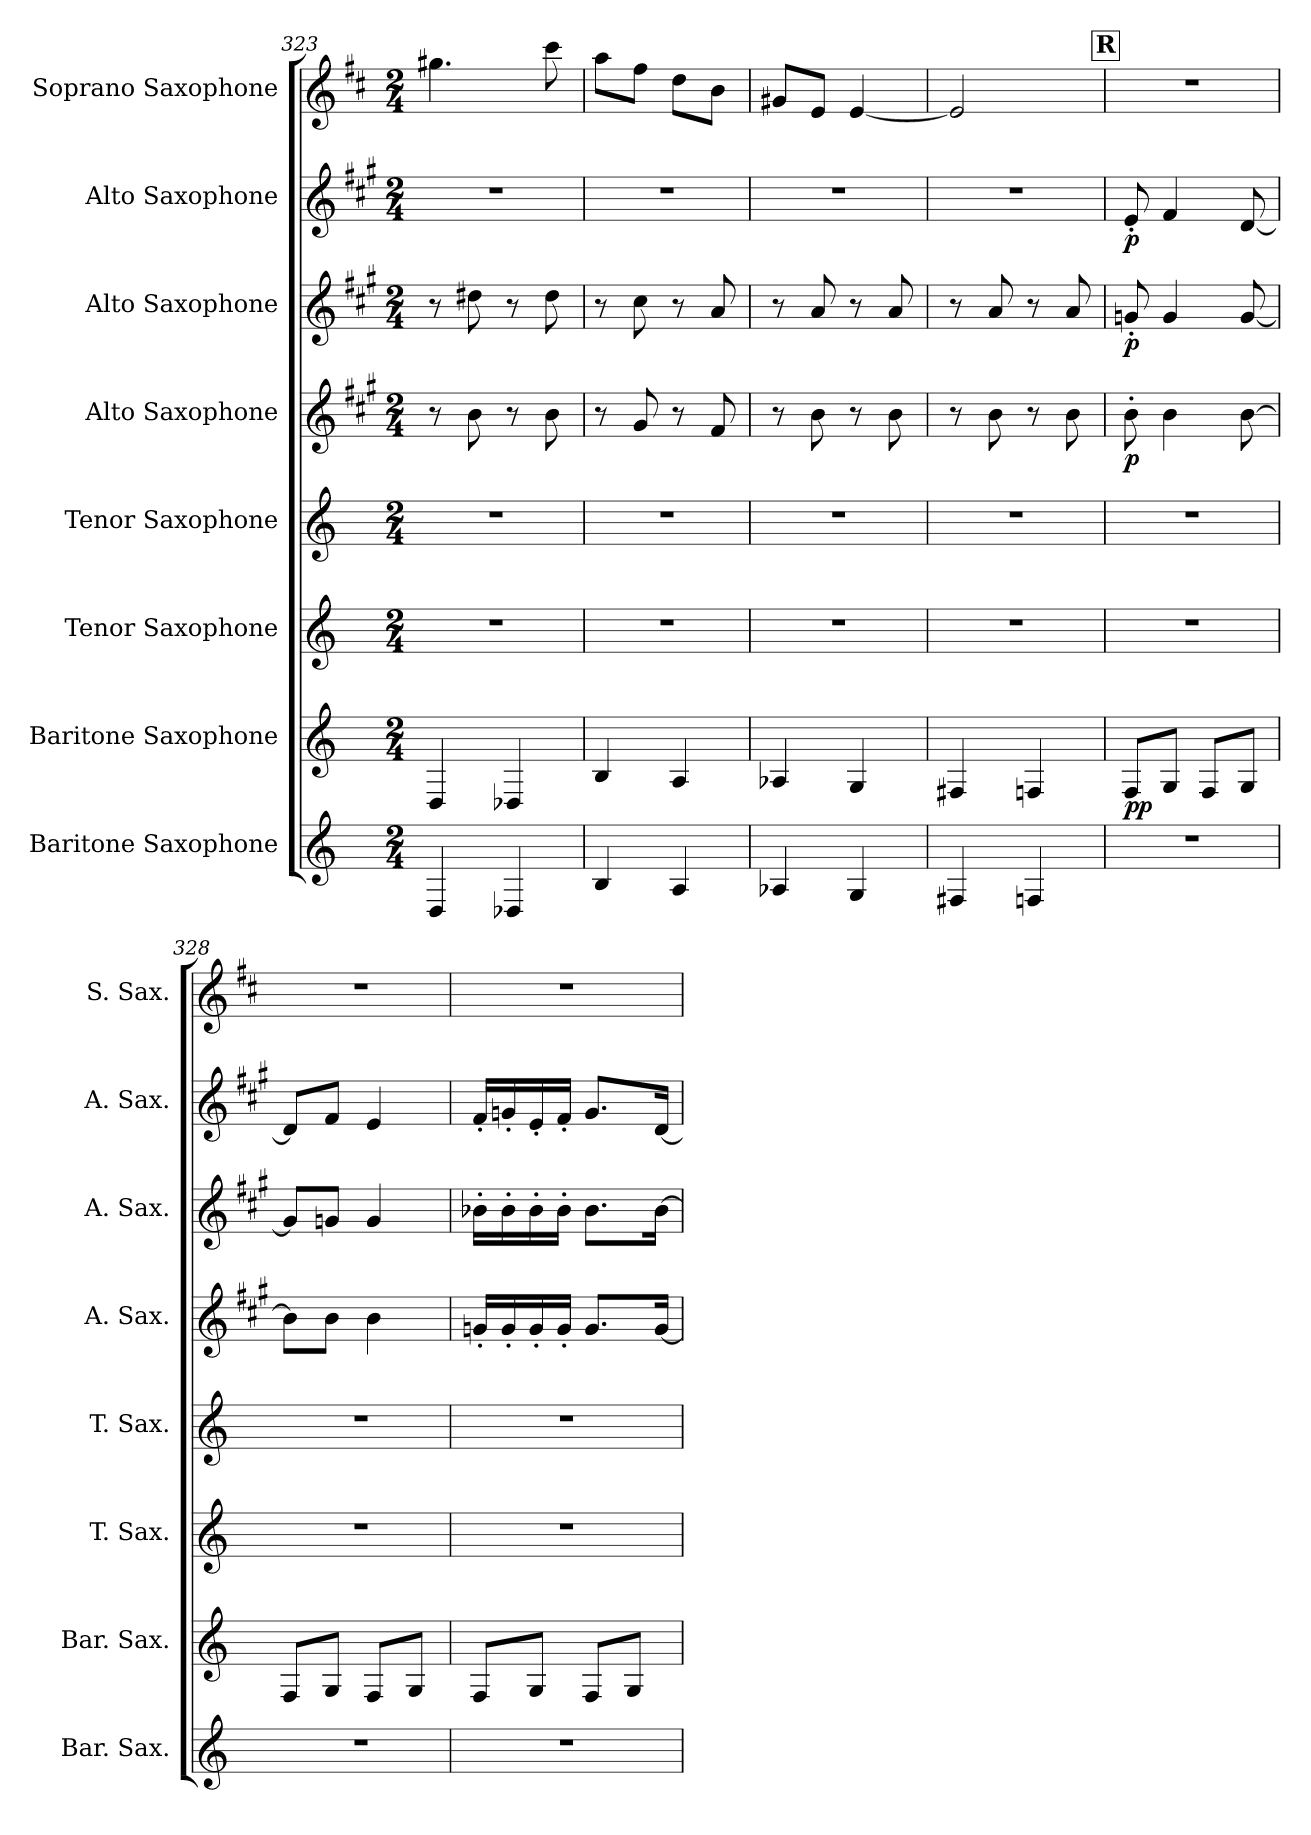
**kern	**kern	**dynam	**kern	**kern	**kern	**dynam	**kern	**dynam	**kern	**dynam	**kern
*part8	*part7	*part7	*part6	*part5	*part4	*part4	*part3	*part3	*part2	*part2	*part1
*staff8	*staff7	*staff7	*staff6	*staff5	*staff4	*staff4	*staff3	*staff3	*staff2	*staff2	*staff1
*I"Baritone Saxophone	*I"Baritone Saxophone	*	*I"Tenor Saxophone	*I"Tenor Saxophone	*I"Alto Saxophone	*	*I"Alto Saxophone	*	*I"Alto Saxophone	*	*I"Soprano Saxophone
*I'Bar. Sax.	*I'Bar. Sax.	*	*I'T. Sax.	*I'T. Sax.	*I'A. Sax.	*	*I'A. Sax.	*	*I'A. Sax.	*	*I'S. Sax.
!!LO:PB:g=z
*clefG2	*clefG2	*	*clefG2	*clefG2	*clefG2	*	*clefG2	*	*clefG2	*	*clefG2
*ITrd12c21	*ITrd12c21	*	*ITrd8c14	*ITrd8c14	*ITrd5c9	*	*ITrd5c9	*	*ITrd5c9	*	*ITrd1c2
*k[]	*k[]	*	*k[]	*k[]	*k[]	*	*k[]	*	*k[]	*	*k[]
*M2/4	*M2/4	*	*M2/4	*M2/4	*M2/4	*	*M2/4	*	*M2/4	*	*M2/4
=323	=323	=323	=323	=323	=323	=323	=323	=323	=323	=323	=323
4DD/	4DD/	.	2r	2r	8r	.	8r	.	2r	.	4.ff#X\
.	.	.	.	.	8d\	.	8f#X\	.	.	.	.
4DD-X/	4DD-X/	.	.	.	8r	.	8r	.	.	.	.
.	.	.	.	.	8d\	.	8f#\	.	.	.	8bb\
=324	=324	=324	=324	=324	=324	=324	=324	=324	=324	=324	=324
4BB/	4BB/	.	2r	2r	8r	.	8r	.	2r	.	8gg\L
.	.	.	.	.	8B/	.	8e\	.	.	.	8ee\J
4AA/	4AA/	.	.	.	8r	.	8r	.	.	.	8cc\L
.	.	.	.	.	8A/	.	8c/	.	.	.	8a\J
=325	=325	=325	=325	=325	=325	=325	=325	=325	=325	=325	=325
4AA-X/	4AA-X/	.	2r	2r	8r	.	8r	.	2r	.	8f#X/L
.	.	.	.	.	8d\	.	8c/	.	.	.	8d/J
4GG/	4GG/	.	.	.	8r	.	8r	.	.	.	[4d/
.	.	.	.	.	8d\	.	8c/	.	.	.	.
=326	=326	=326	=326	=326	=326	=326	=326	=326	=326	=326	=326
4FF#X/	4FF#X/	.	2r	2r	8r	.	8r	.	2r	.	2d/]
.	.	.	.	.	8d\	.	8c/	.	.	.	.
4FFn/	4FFn/	.	.	.	8r	.	8r	.	.	.	.
.	.	.	.	.	8d\	.	8c/	.	.	.	.
!!LO:REH:place=s1:a:B:fs=14:t=R
=327	=327	=327	=327	=327	=327	=327	=327	=327	=327	=327	=327
!	!	!LO:DY:b	!	!	!	!	!	!	!	!	!
!	!	!LO:DY:n=1:b	!	!	!	!LO:DY:b	!	!LO:DY:b	!	!LO:DY:b	!
2r	8FF/L	p p	2r	2r	8d'\	p	8B-X'/	p	8G'/	p	2r
.	8GG/J	.	.	.	4d\	.	4B-/	.	4A/	.	.
.	8FF/L	.	.	.	.	.	.	.	.	.	.
.	8GG/J	.	.	.	[8d\	.	[8B-/	.	[8F/	.	.
=328	=328	=328	=328	=328	=328	=328	=328	=328	=328	=328	=328
2r	8FF/L	.	2r	2r	8d\L]	.	8B-/L]	.	8F/L]	.	2r
.	8GG/J	.	.	.	8d\J	.	8B-X/J	.	8A/J	.	.
.	8FF/L	.	.	.	4d\	.	4B-/	.	4G/	.	.
.	8GG/J	.	.	.	.	.	.	.	.	.	.
!!LO:PB:g=z
=329	=329	=329	=329	=329	=329	=329	=329	=329	=329	=329	=329
2r	8FF/L	.	2r	2r	16B-X'/LL	.	16d-X'\LL	.	16A'/LL	.	2r
.	.	.	.	.	16B-'/	.	16d-'\	.	16B-X'/	.	.
.	8GG/J	.	.	.	16B-'/	.	16d-'\	.	16G'/	.	.
.	.	.	.	.	16B-'/JJ	.	16d-'\JJ	.	16A'/JJ	.	.
.	8FF/L	.	.	.	8.B-/L	.	8.d-\L	.	8.B-/L	.	.
.	8GG/J	.	.	.	.	.	.	.	.	.	.
.	.	.	.	.	[16B-/Jk	.	[16d-\Jk	.	[16F/Jk	.	.
=	=	=	=	=	=	=	=	=	=	=	=
*-	*-	*-	*-	*-	*-	*-	*-	*-	*-	*-	*-
